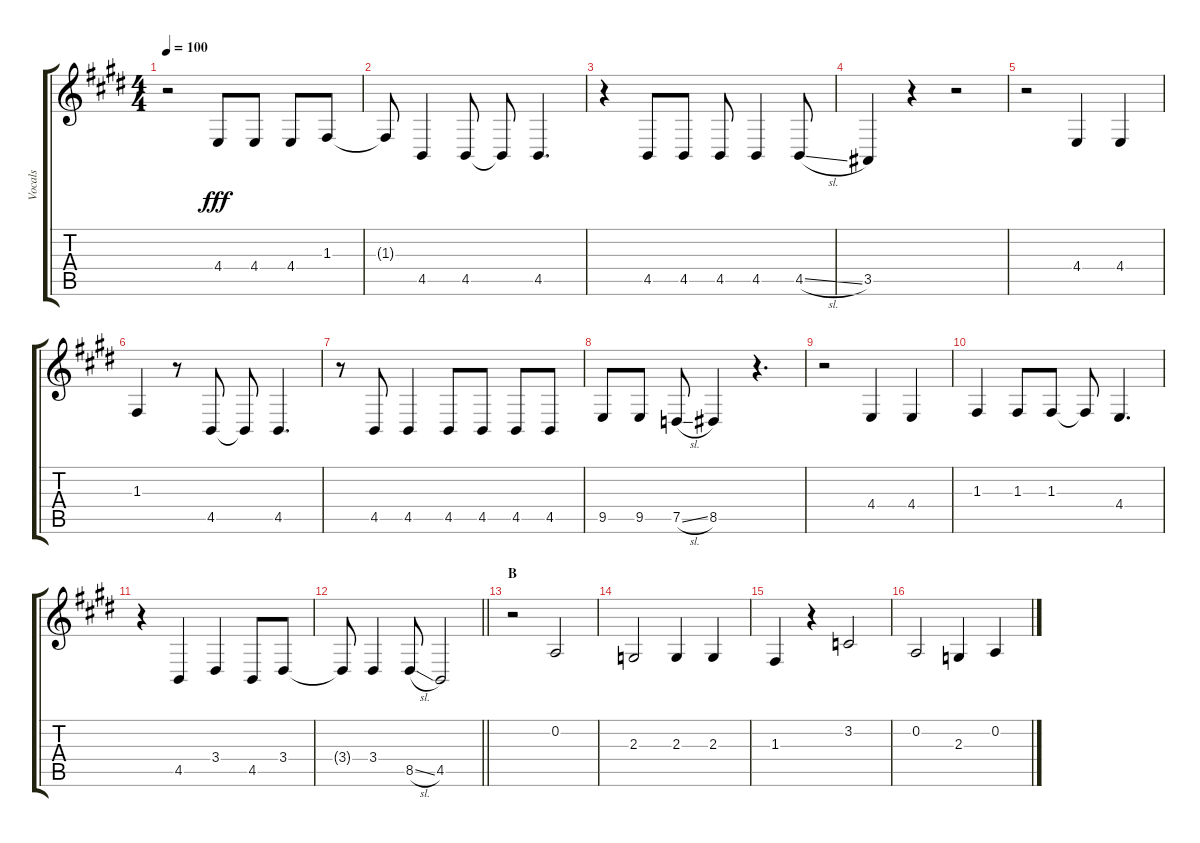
\track ("Vocals" "Vocals") {instrument voiceoohs}
\staff {score tabs}
\tuning (D4 A3 F3 C3 G2 D2) {hide}
\ts (4 4)
\tempo 100
\clef g2
\ks e
r.2{dy fff} 4.4.8 4.4.8 4.4.8 1.3.8 |
1.3{t}.8 4.5.4 4.5.8 4.5{t}.8 4.5.4{d} |
r.4 4.5.8 4.5.8 4.5.8 4.5.4 4.5{sl}.8 |
3.5.4 r.4 r.2 |
r.2 4.4.4 4.4.4 |
1.3.4 r.8 4.5.8 4.5{t}.8 4.5.4{d} |
r.8 4.5.8 4.5.4 4.5.8 4.5.8 4.5.8 4.5.8 |
9.5.8 9.5.8 7.5{sl}.8 8.5.4 r.4{d} |
r.2 4.4.4 4.4.4 |
1.3.4 1.3.8 1.3.8 1.3{t}.8 4.4.4{d} |
r.4 4.5.4 3.4.4 4.5.8 3.4.8 |
\barLineRight lightlight
3.4{t}.8 3.4.4 8.5{sl}.8 4.5.2 |
\section ("" "B")
r.2 0.2.2 |
2.3.2 2.3.4 2.3.4 |
1.3.4 r.4 3.2.2 |
0.2.2 2.3.4 0.2.4
